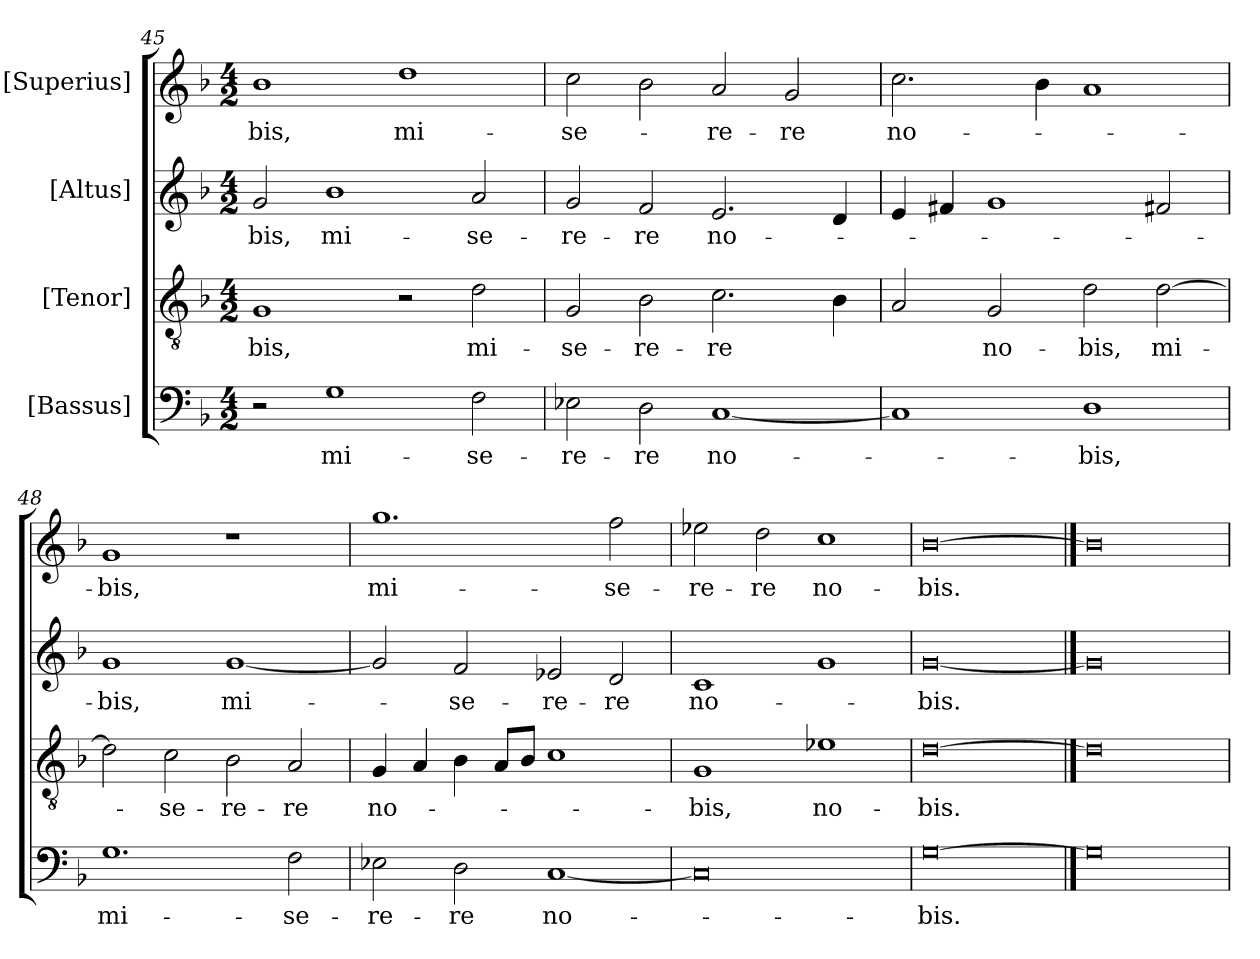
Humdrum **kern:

**kern	**text	**kern	**text	**kern	**text	**kern	**text
*part4	*part4	*part3	*part3	*part2	*part2	*part1	*part1
*staff4	*staff4	*staff3	*staff3	*staff2	*staff2	*staff1	*staff1
*I"[Bassus]	*	*I"[Tenor]	*	*I"[Altus]	*	*I"[Superius]	*
*clefF4	*	*clefGv2	*	*clefG2	*	*clefG2	*
*k[b-]	*	*k[b-]	*	*k[b-]	*	*k[b-]	*
*M4/2	*	*M4/2	*	*M4/2	*	*M4/2	*
=45	=45	=45	=45	=45	=45	=45	=45
2r	.	1G/	-bis,	2g/	-bis,	1b-\	-bis,
1G\	mi-	.	.	1b-\	mi-	.	.
.	.	2r	.	.	.	1dd\	mi-
2F\	-se-	2d\	mi-	2a/	-se-	.	.
=46	=46	=46	=46	=46	=46	=46	=46
2E-X\	-re-	2G/	-se-	2g/	-re-	2cc\	-se-
2D\	-re	2B-\	-re-	2f/	-re	2b-\	.
[1C/	no-	2.c\	-re	2.e/	no-	2a/	-re-
.	.	.	.	.	.	2g/	-re
.	.	4B-\	.	4d/	.	.	.
=47	=47	=47	=47	=47	=47	=47	=47
1C/]	.	2A/	.	4e/	.	2.cc\	no-
.	.	.	.	4f#X/	.	.	.
.	.	2G/	no-	1g/	.	.	.
.	.	.	.	.	.	4b-\	.
1D\	-bis,	2d\	-bis,	.	.	1a/	.
.	.	[2d\	mi-	2f#X/	.	.	.
=48	=48	=48	=48	=48	=48	=48	=48
1.G\	mi-	2d\]	.	1g/	-bis,	1g/	-bis,
.	.	2c\	-se-	.	.	.	.
.	.	2B-\	-re-	[1g/	mi-	1r	.
2F\	-se-	2A/	-re	.	.	.	.
=49	=49	=49	=49	=49	=49	=49	=49
2E-X\	-re-	4G/	no-	2g/]	.	1.gg\	mi-
.	.	4A/	.	.	.	.	.
2D\	-re	4B-\	.	2f/	-se-	.	.
.	.	8A/L	.	.	.	.	.
.	.	8B-/J	.	.	.	.	.
[1C/	no-	1c\	.	2e-X/	-re-	.	.
.	.	.	.	2d/	-re	2ff\	-se-
=50	=50	=50	=50	=50	=50	=50	=50
0C/]	.	1G/	-bis,	1c/	no-	2ee-X\	-re-
.	.	.	.	.	.	2dd\	-re
.	.	1e-X\	no-	1g/	.	1cc\	no-
=51	=51	=51	=51	=51	=51	=51	=51
[0G\	-bis.	[0d\	-bis.	[0g/	-bis.	[0b-\	-bis.
==52	==52	==52	==52	==52	==52	==52	==52
0G\]	.	0d\]	.	0g/]	.	0b-\]	.
=	=	=	=	=	=	=	=
*-	*-	*-	*-	*-	*-	*-	*-
